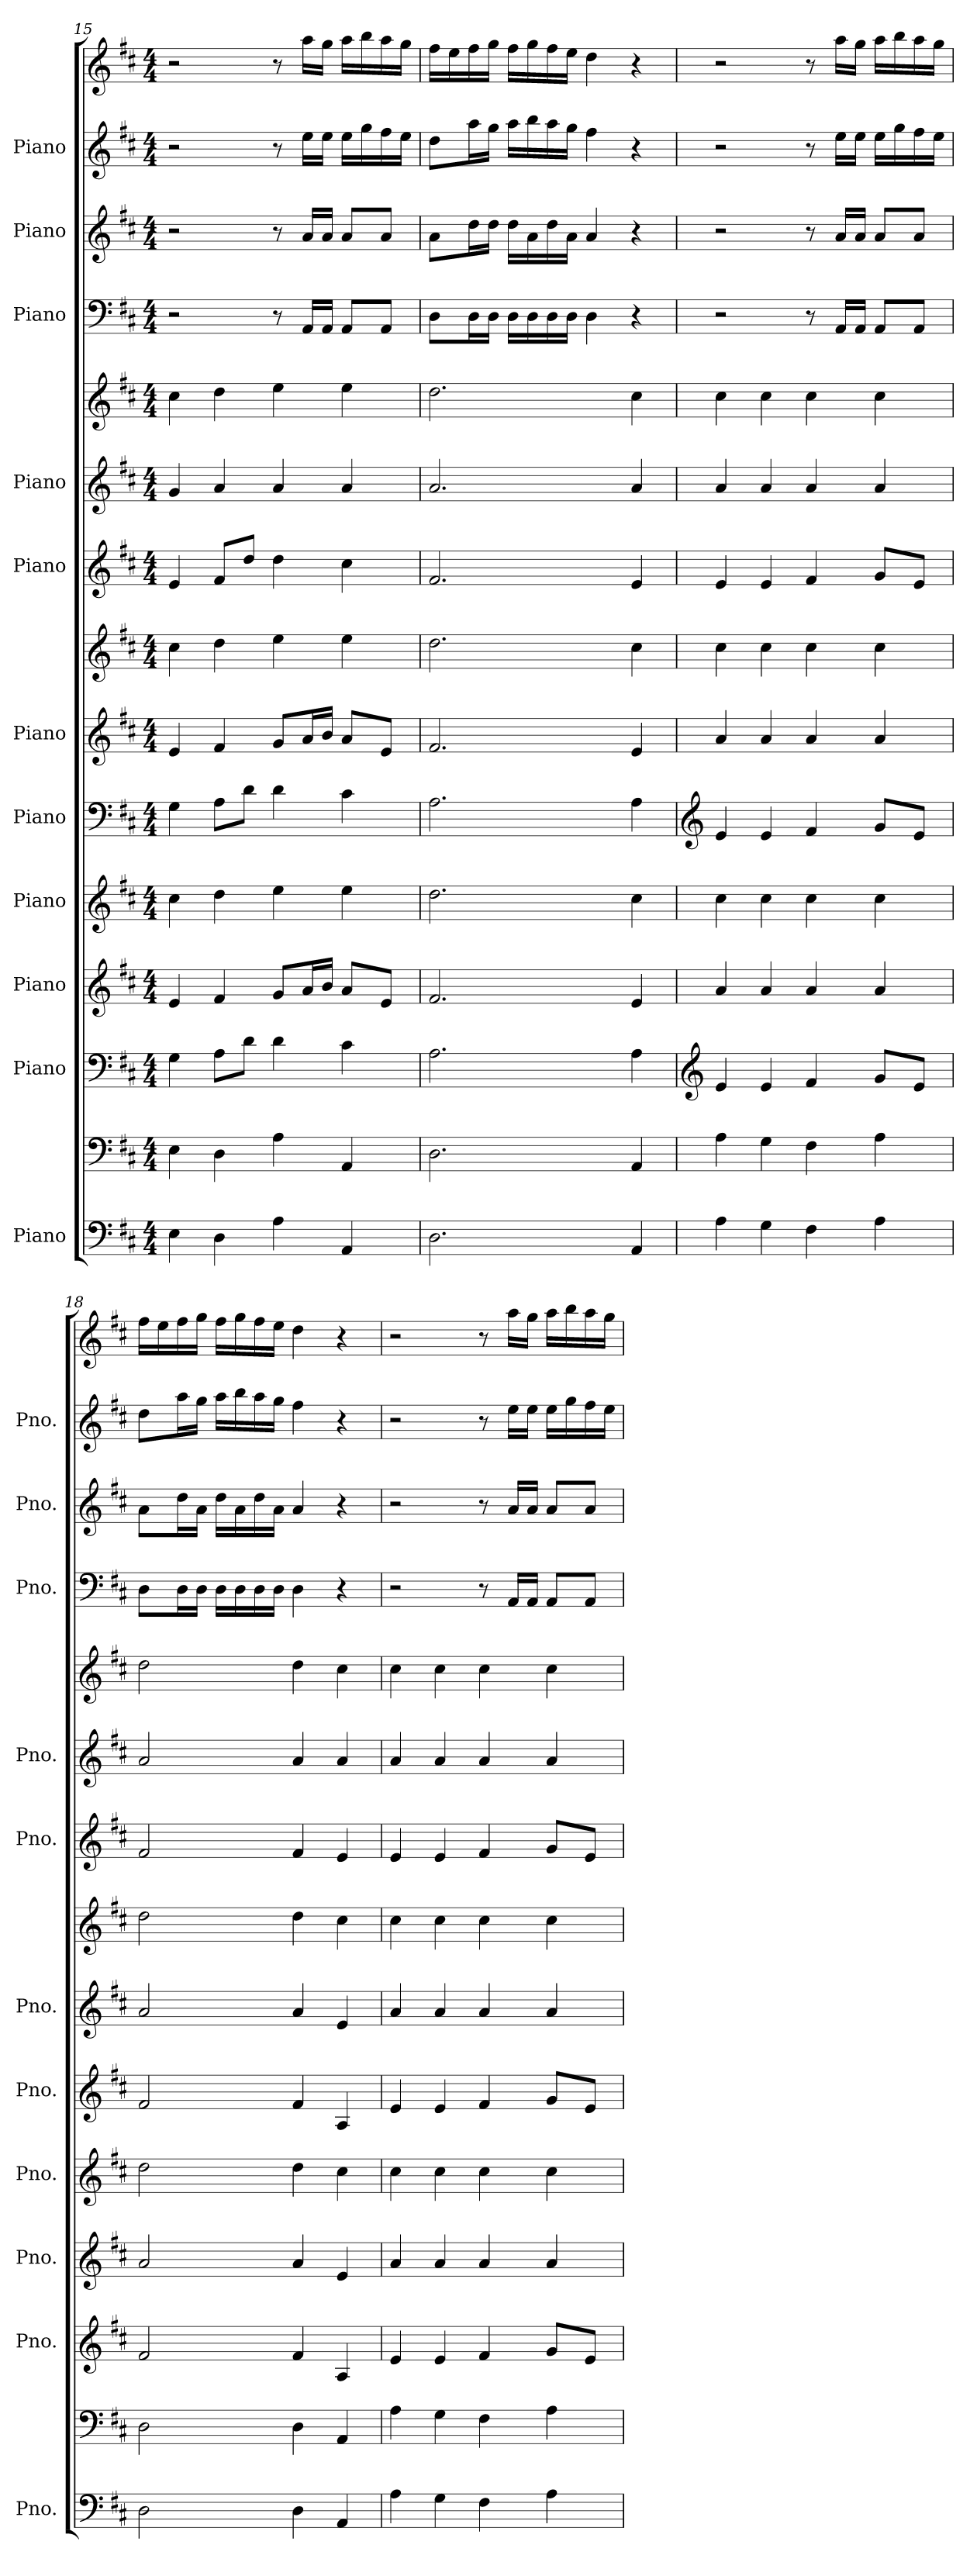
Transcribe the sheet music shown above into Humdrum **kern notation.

**kern	**kern	**kern	**kern	**kern	**kern	**kern	**kern	**kern	**kern	**kern	**kern	**kern	**kern	**kern
*part11	*part11	*part10	*part9	*part8	*part7	*part6	*part6	*part5	*part4	*part4	*part3	*part2	*part1	*part1
*staff15	*staff14	*staff13	*staff12	*staff11	*staff10	*staff9	*staff8	*staff7	*staff6	*staff5	*staff4	*staff3	*staff2	*staff1
*I"Piano	*	*I"Piano	*I"Piano	*I"Piano	*I"Piano	*I"Piano	*	*I"Piano	*I"Piano	*	*I"Piano	*I"Piano	*I"Piano	*
*I'Pno.	*	*I'Pno.	*I'Pno.	*I'Pno.	*I'Pno.	*I'Pno.	*	*I'Pno.	*I'Pno.	*	*I'Pno.	*I'Pno.	*I'Pno.	*
*clefF4	*clefF4	*clefF4	*clefG2	*clefG2	*clefF4	*clefG2	*clefG2	*clefG2	*clefG2	*clefG2	*clefF4	*clefG2	*clefG2	*clefG2
*k[f#c#]	*k[f#c#]	*k[f#c#]	*k[f#c#]	*k[f#c#]	*k[f#c#]	*k[f#c#]	*k[f#c#]	*k[f#c#]	*k[f#c#]	*k[f#c#]	*k[f#c#]	*k[f#c#]	*k[f#c#]	*k[f#c#]
*M4/4	*M4/4	*M4/4	*M4/4	*M4/4	*M4/4	*M4/4	*M4/4	*M4/4	*M4/4	*M4/4	*M4/4	*M4/4	*M4/4	*M4/4
=15	=15	=15	=15	=15	=15	=15	=15	=15	=15	=15	=15	=15	=15	=15
4E\	4E\	4G\	4e/	4cc#\	4G\	4e/	4cc#\	4e/	4g/	4cc#\	2r	2r	2r	2r
4D\	4D\	8A\L	4f#/	4dd\	8A\L	4f#/	4dd\	8f#/L	4a/	4dd\	.	.	.	.
.	.	8d\J	.	.	8d\J	.	.	8dd/J	.	.	.	.	.	.
4A\	4A\	4d\	8g/L	4ee\	4d\	8g/L	4ee\	4dd\	4a/	4ee\	8r	8r	8r	8r
.	.	.	16a/L	.	.	16a/L	.	.	.	.	16AA/LL	16a/LL	16ee\LL	16aa\LL
.	.	.	16b/JJ	.	.	16b/JJ	.	.	.	.	16AA/JJ	16a/JJ	16ee\JJ	16gg\JJ
4AA/	4AA/	4c#\	8a/L	4ee\	4c#\	8a/L	4ee\	4cc#\	4a/	4ee\	8AA/L	8a/L	16ee\LL	16aa\LL
.	.	.	.	.	.	.	.	.	.	.	.	.	16gg\	16bb\
.	.	.	8e/J	.	.	8e/J	.	.	.	.	8AA/J	8a/J	16ff#\	16aa\
.	.	.	.	.	.	.	.	.	.	.	.	.	16ee\JJ	16gg\JJ
=16	=16	=16	=16	=16	=16	=16	=16	=16	=16	=16	=16	=16	=16	=16
2.D\	2.D\	2.A\	2.f#/	2.dd\	2.A\	2.f#/	2.dd\	2.f#/	2.a/	2.dd\	8D\L	8a\L	8dd\L	16ff#\LL
.	.	.	.	.	.	.	.	.	.	.	.	.	.	16ee\
.	.	.	.	.	.	.	.	.	.	.	16D\L	16dd\L	16aa\L	16ff#\
.	.	.	.	.	.	.	.	.	.	.	16D\JJ	16dd\JJ	16gg\JJ	16gg\JJ
.	.	.	.	.	.	.	.	.	.	.	16D\LL	16dd\LL	16aa\LL	16ff#\LL
.	.	.	.	.	.	.	.	.	.	.	16D\	16a\	16bb\	16gg\
.	.	.	.	.	.	.	.	.	.	.	16D\	16dd\	16aa\	16ff#\
.	.	.	.	.	.	.	.	.	.	.	16D\JJ	16a\JJ	16gg\JJ	16ee\JJ
.	.	.	.	.	.	.	.	.	.	.	4D\	4a/	4ff#\	4dd\
4AA/	4AA/	4A\	4e/	4cc#\	4A\	4e/	4cc#\	4e/	4a/	4cc#\	4r	4r	4r	4r
=17	=17	=17	=17	=17	=17	=17	=17	=17	=17	=17	=17	=17	=17	=17
*	*	*clefG2	*	*	*clefG2	*	*	*	*	*	*	*	*	*
4A\	4A\	4e/	4a/	4cc#\	4e/	4a/	4cc#\	4e/	4a/	4cc#\	2r	2r	2r	2r
4G\	4G\	4e/	4a/	4cc#\	4e/	4a/	4cc#\	4e/	4a/	4cc#\	.	.	.	.
4F#\	4F#\	4f#/	4a/	4cc#\	4f#/	4a/	4cc#\	4f#/	4a/	4cc#\	8r	8r	8r	8r
.	.	.	.	.	.	.	.	.	.	.	16AA/LL	16a/LL	16ee\LL	16aa\LL
.	.	.	.	.	.	.	.	.	.	.	16AA/JJ	16a/JJ	16ee\JJ	16gg\JJ
4A\	4A\	8g/L	4a/	4cc#\	8g/L	4a/	4cc#\	8g/L	4a/	4cc#\	8AA/L	8a/L	16ee\LL	16aa\LL
.	.	.	.	.	.	.	.	.	.	.	.	.	16gg\	16bb\
.	.	8e/J	.	.	8e/J	.	.	8e/J	.	.	8AA/J	8a/J	16ff#\	16aa\
.	.	.	.	.	.	.	.	.	.	.	.	.	16ee\JJ	16gg\JJ
!!LO:PB:g=z
=18	=18	=18	=18	=18	=18	=18	=18	=18	=18	=18	=18	=18	=18	=18
2D\	2D\	2f#/	2a/	2dd\	2f#/	2a/	2dd\	2f#/	2a/	2dd\	8D\L	8a\L	8dd\L	16ff#\LL
.	.	.	.	.	.	.	.	.	.	.	.	.	.	16ee\
.	.	.	.	.	.	.	.	.	.	.	16D\L	16dd\L	16aa\L	16ff#\
.	.	.	.	.	.	.	.	.	.	.	16D\JJ	16a\JJ	16gg\JJ	16gg\JJ
.	.	.	.	.	.	.	.	.	.	.	16D\LL	16dd\LL	16aa\LL	16ff#\LL
.	.	.	.	.	.	.	.	.	.	.	16D\	16a\	16bb\	16gg\
.	.	.	.	.	.	.	.	.	.	.	16D\	16dd\	16aa\	16ff#\
.	.	.	.	.	.	.	.	.	.	.	16D\JJ	16a\JJ	16gg\JJ	16ee\JJ
4D\	4D\	4f#/	4a/	4dd\	4f#/	4a/	4dd\	4f#/	4a/	4dd\	4D\	4a/	4ff#\	4dd\
4AA/	4AA/	4A/	4e/	4cc#\	4A/	4e/	4cc#\	4e/	4a/	4cc#\	4r	4r	4r	4r
=19	=19	=19	=19	=19	=19	=19	=19	=19	=19	=19	=19	=19	=19	=19
4A\	4A\	4e/	4a/	4cc#\	4e/	4a/	4cc#\	4e/	4a/	4cc#\	2r	2r	2r	2r
4G\	4G\	4e/	4a/	4cc#\	4e/	4a/	4cc#\	4e/	4a/	4cc#\	.	.	.	.
4F#\	4F#\	4f#/	4a/	4cc#\	4f#/	4a/	4cc#\	4f#/	4a/	4cc#\	8r	8r	8r	8r
.	.	.	.	.	.	.	.	.	.	.	16AA/LL	16a/LL	16ee\LL	16aa\LL
.	.	.	.	.	.	.	.	.	.	.	16AA/JJ	16a/JJ	16ee\JJ	16gg\JJ
4A\	4A\	8g/L	4a/	4cc#\	8g/L	4a/	4cc#\	8g/L	4a/	4cc#\	8AA/L	8a/L	16ee\LL	16aa\LL
.	.	.	.	.	.	.	.	.	.	.	.	.	16gg\	16bb\
.	.	8e/J	.	.	8e/J	.	.	8e/J	.	.	8AA/J	8a/J	16ff#\	16aa\
.	.	.	.	.	.	.	.	.	.	.	.	.	16ee\JJ	16gg\JJ
=	=	=	=	=	=	=	=	=	=	=	=	=	=	=
*-	*-	*-	*-	*-	*-	*-	*-	*-	*-	*-	*-	*-	*-	*-
